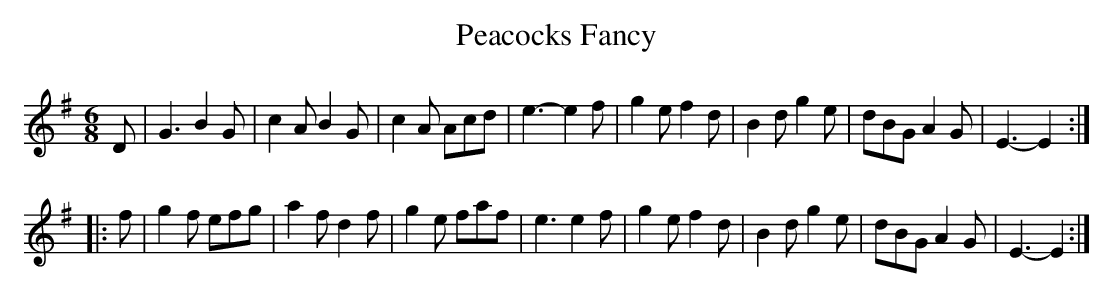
X:1
T:Peacocks Fancy
M:6/8
L:1/8
K:G
D |\
G3 B2 G | c2A B2G |\
c2A Acd | e3- e2 f |\
g2e f2d | B2d g2e |\
dBG A2G | E3- E2 :|
|: f |\
g2f efg | a2f d2f |\
g2e faf | e3 e2 f |\
g2e f2d | B2d g2e |\
dBG A2G | E3- E2 :|
